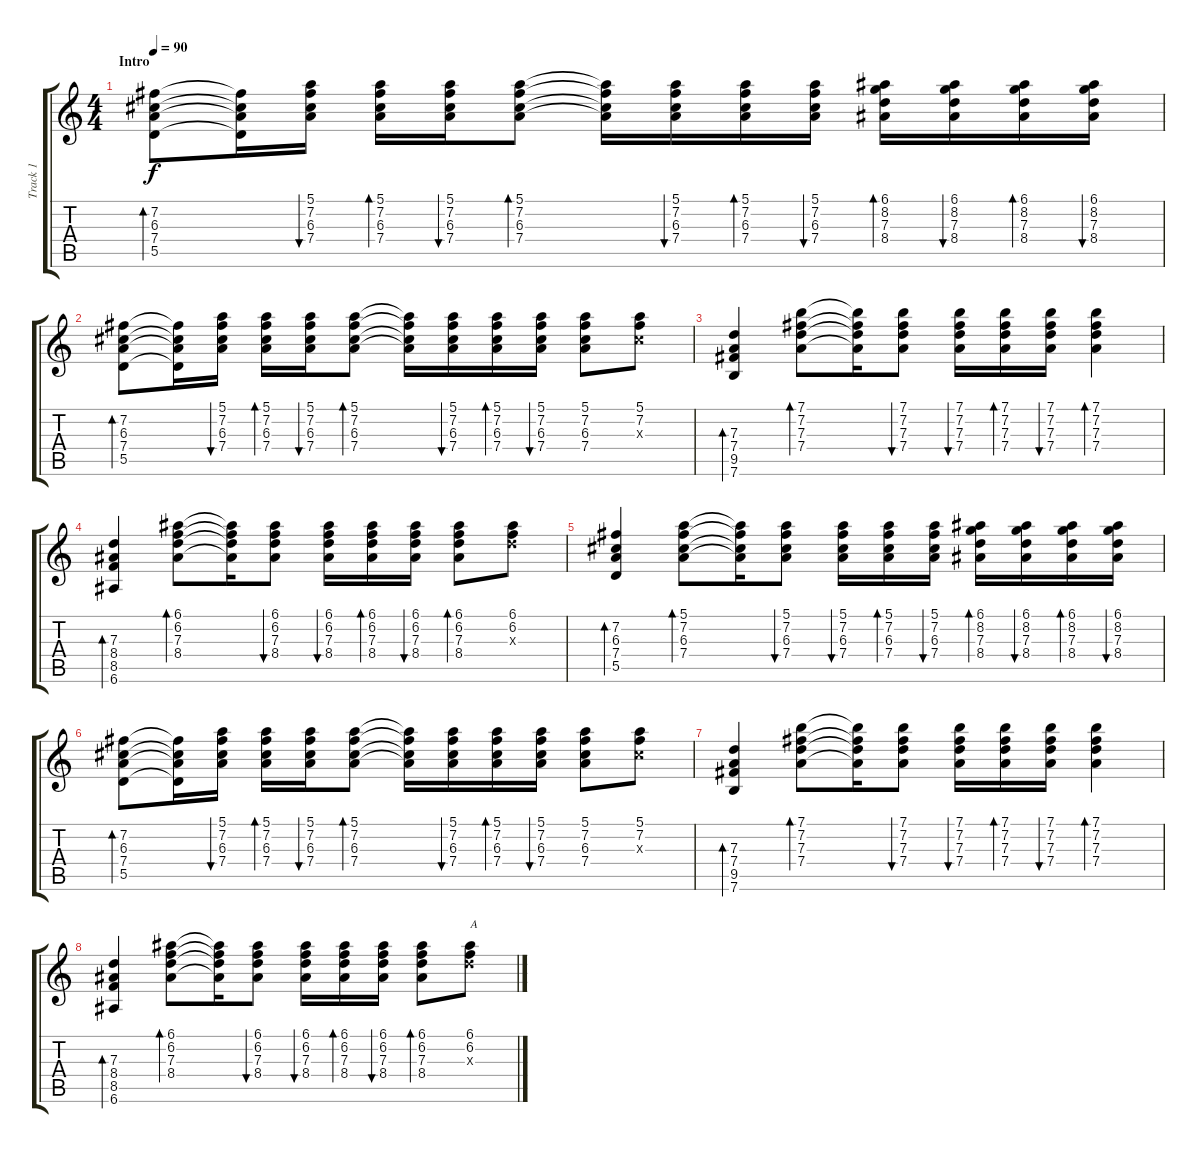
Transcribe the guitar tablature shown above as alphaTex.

\track ("Track 1" "Track 1") {instrument acousticguitarsteel}
\staff {score tabs}
\tuning (E4 B3 G3 D3 A2 E2) {hide}
\ts (4 4)
\section ("" "Intro")
\tempo 90
\clef g2
\ks c
(7.2 6.3 7.4 5.5).8{bd 60 dy f instrument acousticguitarsteel} (7.2{t} 6.3{t} 7.4{t} 5.5{t}).16 (5.1 7.2 6.3 7.4).16{bu 60} (5.1 7.2 6.3 7.4).16{bd 60} (5.1 7.2 6.3 7.4).16{bu 60} (5.1 7.2 6.3 7.4).8{bd 60} (5.1{t} 7.2{t} 6.3{t} 7.4{t}).16 (5.1 7.2 6.3 7.4).16{bu 60} (5.1 7.2 6.3 7.4).16{bd 60} (5.1 7.2 6.3 7.4).16{bu 60} (6.1 8.2 7.3 8.4).16{bd 60} (6.1 8.2 7.3 8.4).16{bu 60} (6.1 8.2 7.3 8.4).16{bd 60} (6.1 8.2 7.3 8.4).16{bu 60} |
(7.2 6.3 7.4 5.5).8{bd 60} (7.2{t} 6.3{t} 7.4{t} 5.5{t}).16 (5.1 7.2 6.3 7.4).16{bu 60} (5.1 7.2 6.3 7.4).16{bd 60} (5.1 7.2 6.3 7.4).16{bu 60} (5.1 7.2 6.3 7.4).8{bd 60} (5.1{t} 7.2{t} 6.3{t} 7.4{t}).16 (5.1 7.2 6.3 7.4).16{bu 60} (5.1 7.2 6.3 7.4).16{bd 60} (5.1 7.2 6.3 7.4).16{bu 60} (5.1 7.2 6.3 7.4).8 (5.1 7.2 6.3{x}).8 |
(7.3 7.4 9.5 7.6).4{bd 60} (7.1 7.2 7.3 7.4).8{bd 60} (7.1{t} 7.2{t} 7.3{t} 7.4{t}).16 (7.1 7.2 7.3 7.4).8{bu 60} (7.1 7.2 7.3 7.4).16{bu 60} (7.1 7.2 7.3 7.4).16{bd 60} (7.1 7.2 7.3 7.4).16{bu 60} (7.1 7.2 7.3 7.4).4{bd 60} |
(7.3 8.4 8.5 6.6).4{bd 60} (6.1 6.2 7.3 8.4).8{bd 60} (6.1{t} 6.2{t} 7.3{t} 8.4{t}).16 (6.1 6.2 7.3 8.4).8{bu 60} (6.1 6.2 7.3 8.4).16{bu 60} (6.1 6.2 7.3 8.4).16{bd 60} (6.1 6.2 7.3 8.4).16{bu 60} (6.1 6.2 7.3 8.4).8{bd 60} (6.1 6.2 7.3{x}).8 |
(7.2 6.3 7.4 5.5).4{bd 60} (5.1 7.2 6.3 7.4).8{bd 60} (5.1{t} 7.2{t} 6.3{t} 7.4{t}).16 (5.1 7.2 6.3 7.4).8{bu 60} (5.1 7.2 6.3 7.4).16{bu 60} (5.1 7.2 6.3 7.4).16{bd 60} (5.1 7.2 6.3 7.4).16{bu 60} (6.1 8.2 7.3 8.4).16{bd 60} (6.1 8.2 7.3 8.4).16{bu 60} (6.1 8.2 7.3 8.4).16{bd 60} (6.1 8.2 7.3 8.4).16{bu 60} |
(7.2 6.3 7.4 5.5).8{bd 60} (7.2{t} 6.3{t} 7.4{t} 5.5{t}).16 (5.1 7.2 6.3 7.4).16{bu 60} (5.1 7.2 6.3 7.4).16{bd 60} (5.1 7.2 6.3 7.4).16{bu 60} (5.1 7.2 6.3 7.4).8{bd 60} (5.1{t} 7.2{t} 6.3{t} 7.4{t}).16 (5.1 7.2 6.3 7.4).16{bu 60} (5.1 7.2 6.3 7.4).16{bd 60} (5.1 7.2 6.3 7.4).16{bu 60} (5.1 7.2 6.3 7.4).8 (5.1 7.2 6.3{x}).8 |
(7.3 7.4 9.5 7.6).4{bd 60} (7.1 7.2 7.3 7.4).8{bd 60} (7.1{t} 7.2{t} 7.3{t} 7.4{t}).16 (7.1 7.2 7.3 7.4).8{bu 60} (7.1 7.2 7.3 7.4).16{bu 60} (7.1 7.2 7.3 7.4).16{bd 60} (7.1 7.2 7.3 7.4).16{bu 60} (7.1 7.2 7.3 7.4).4{bd 60} |
(7.3 8.4 8.5 6.6).4{bd 60} (6.1 6.2 7.3 8.4).8{bd 60} (6.1{t} 6.2{t} 7.3{t} 8.4{t}).16 (6.1 6.2 7.3 8.4).8{bu 60} (6.1 6.2 7.3 8.4).16{bu 60} (6.1 6.2 7.3 8.4).16{bd 60} (6.1 6.2 7.3 8.4).16{bu 60} (6.1 6.2 7.3 8.4).8{bd 60} (6.1 6.2 7.3{x}).8{txt "A"}
